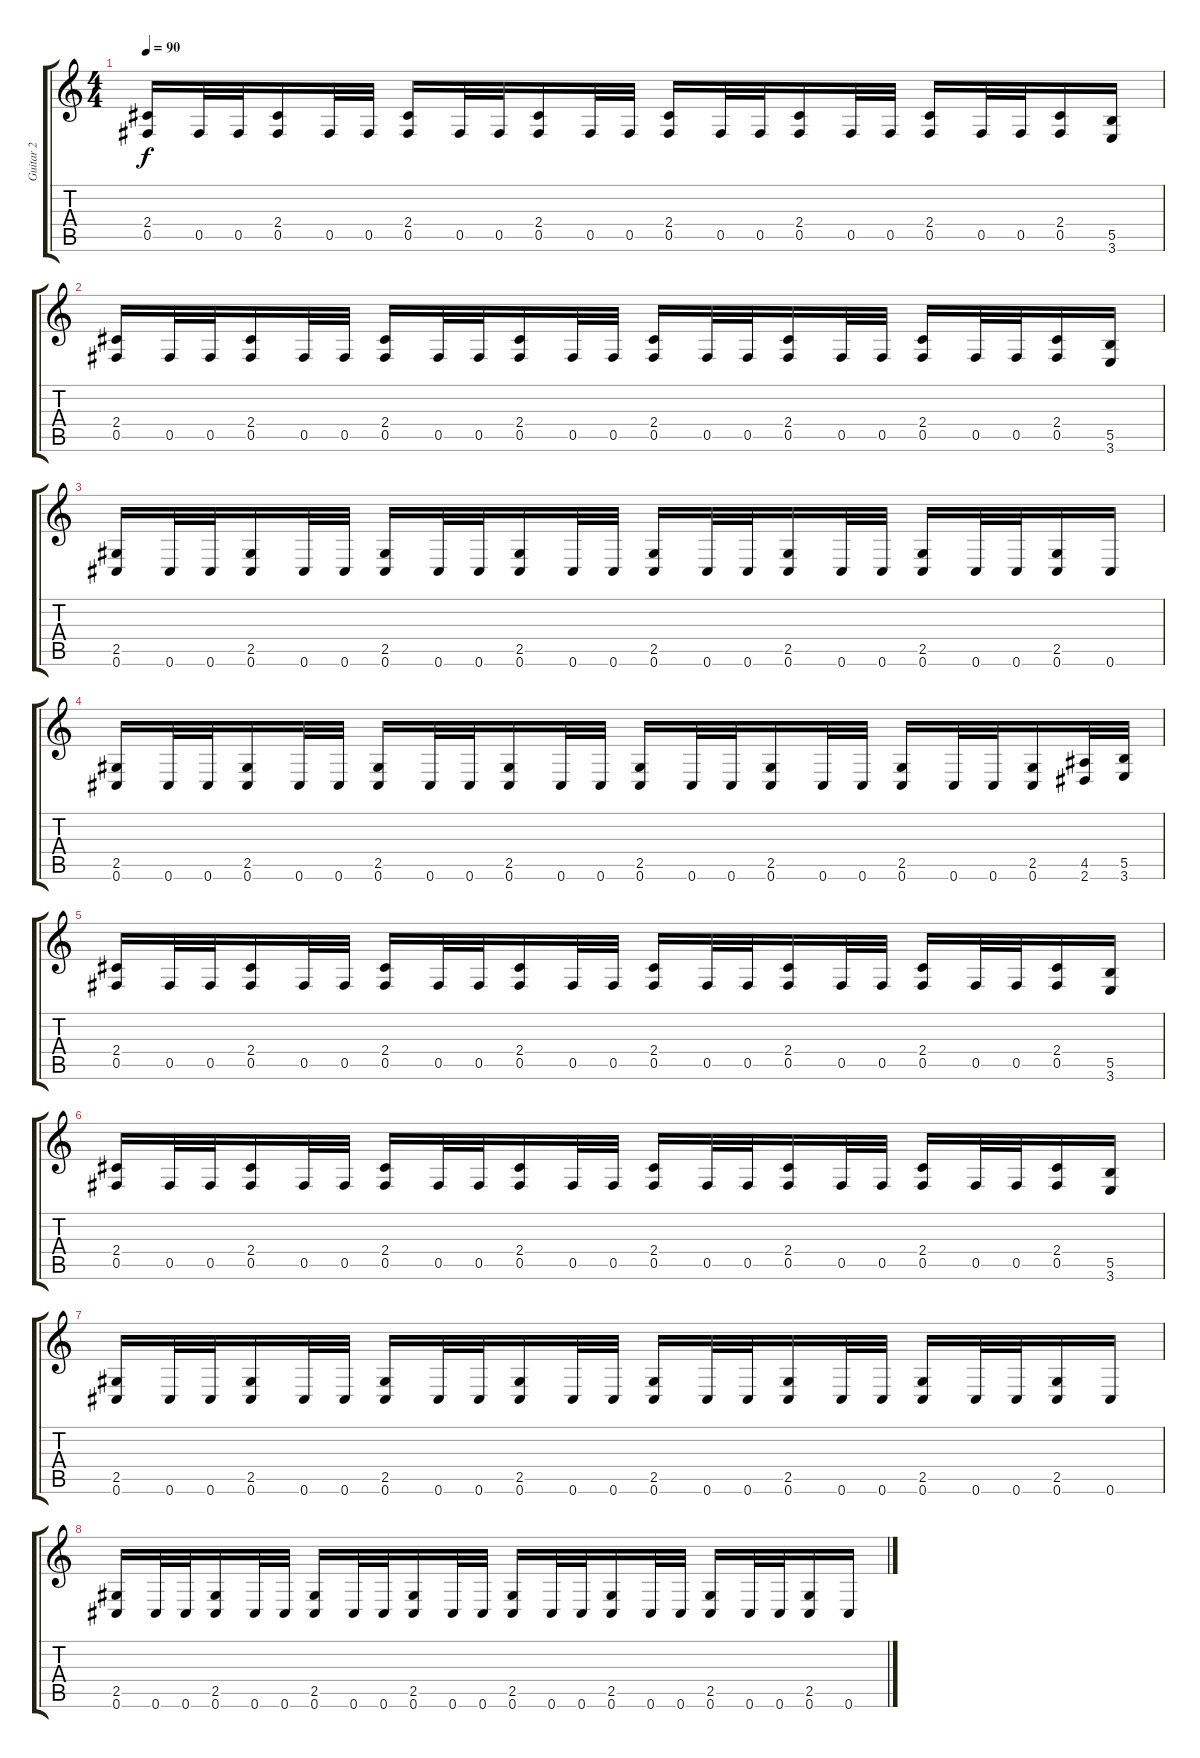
\track ("Guitar 2 " "Guitar 2 ") {instrument distortionguitar}
\staff {score tabs}
\tuning (Db4 Ab3 E3 B2 Gb2 Db2) {hide}
\ts (4 4)
\tempo 90
\clef g2
\ks c
(2.4 0.5).16{dy f} 0.5.32 0.5.32 (2.4 0.5).16 0.5.32 0.5.32 (2.4 0.5).16 0.5.32 0.5.32 (2.4 0.5).16 0.5.32 0.5.32 (2.4 0.5).16 0.5.32 0.5.32 (2.4 0.5).16 0.5.32 0.5.32 (2.4 0.5).16 0.5.32 0.5.32 (2.4 0.5).16 (5.5 3.6).16 |
(2.4 0.5).16 0.5.32 0.5.32 (2.4 0.5).16 0.5.32 0.5.32 (2.4 0.5).16 0.5.32 0.5.32 (2.4 0.5).16 0.5.32 0.5.32 (2.4 0.5).16 0.5.32 0.5.32 (2.4 0.5).16 0.5.32 0.5.32 (2.4 0.5).16 0.5.32 0.5.32 (2.4 0.5).16 (5.5 3.6).16 |
(2.5 0.6).16 0.6.32 0.6.32 (2.5 0.6).16 0.6.32 0.6.32 (2.5 0.6).16 0.6.32 0.6.32 (2.5 0.6).16 0.6.32 0.6.32 (2.5 0.6).16 0.6.32 0.6.32 (2.5 0.6).16 0.6.32 0.6.32 (2.5 0.6).16 0.6.32 0.6.32 (2.5 0.6).16 0.6.16 |
(2.5 0.6).16 0.6.32 0.6.32 (2.5 0.6).16 0.6.32 0.6.32 (2.5 0.6).16 0.6.32 0.6.32 (2.5 0.6).16 0.6.32 0.6.32 (2.5 0.6).16 0.6.32 0.6.32 (2.5 0.6).16 0.6.32 0.6.32 (2.5 0.6).16 0.6.32 0.6.32 (2.5 0.6).16 (4.5 2.6).32 (5.5 3.6).32 |
(2.4 0.5).16 0.5.32 0.5.32 (2.4 0.5).16 0.5.32 0.5.32 (2.4 0.5).16 0.5.32 0.5.32 (2.4 0.5).16 0.5.32 0.5.32 (2.4 0.5).16 0.5.32 0.5.32 (2.4 0.5).16 0.5.32 0.5.32 (2.4 0.5).16 0.5.32 0.5.32 (2.4 0.5).16 (5.5 3.6).16 |
(2.4 0.5).16 0.5.32 0.5.32 (2.4 0.5).16 0.5.32 0.5.32 (2.4 0.5).16 0.5.32 0.5.32 (2.4 0.5).16 0.5.32 0.5.32 (2.4 0.5).16 0.5.32 0.5.32 (2.4 0.5).16 0.5.32 0.5.32 (2.4 0.5).16 0.5.32 0.5.32 (2.4 0.5).16 (5.5 3.6).16 |
(2.5 0.6).16 0.6.32 0.6.32 (2.5 0.6).16 0.6.32 0.6.32 (2.5 0.6).16 0.6.32 0.6.32 (2.5 0.6).16 0.6.32 0.6.32 (2.5 0.6).16 0.6.32 0.6.32 (2.5 0.6).16 0.6.32 0.6.32 (2.5 0.6).16 0.6.32 0.6.32 (2.5 0.6).16 0.6.16 |
(2.5 0.6).16 0.6.32 0.6.32 (2.5 0.6).16 0.6.32 0.6.32 (2.5 0.6).16 0.6.32 0.6.32 (2.5 0.6).16 0.6.32 0.6.32 (2.5 0.6).16 0.6.32 0.6.32 (2.5 0.6).16 0.6.32 0.6.32 (2.5 0.6).16 0.6.32 0.6.32 (2.5 0.6).16 0.6.16
